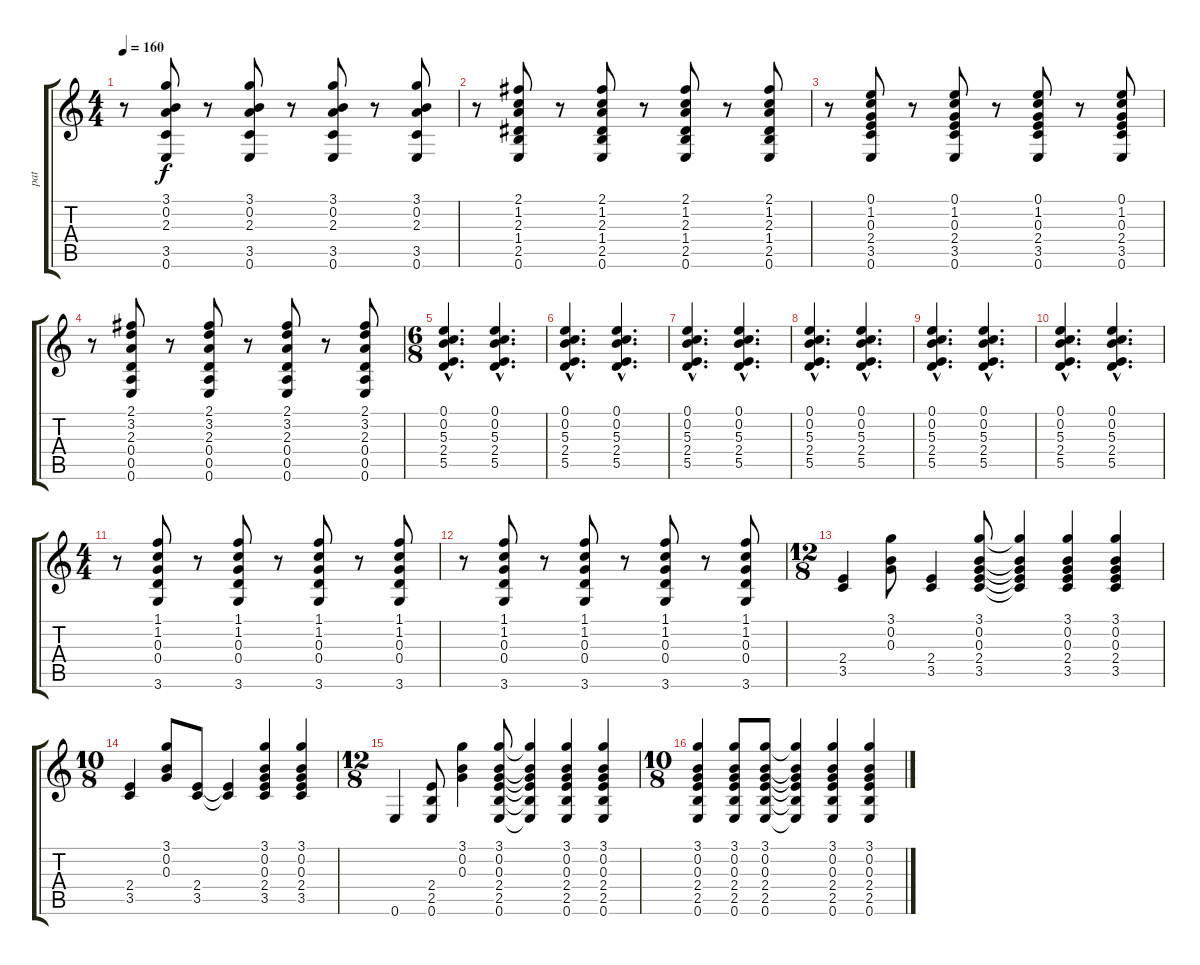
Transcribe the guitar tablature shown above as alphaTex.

\track ("pat" "pat") {instrument acousticguitarsteel}
\staff {score tabs}
\tuning (E4 B3 G3 D3 A2 E2) {hide}
\ts (4 4)
\tempo 160
\clef g2
\ks c
r.8{dy f} (3.1 0.2 2.3 3.5 0.6).8 r.8 (3.1 0.2 2.3 3.5 0.6).8 r.8 (3.1 0.2 2.3 3.5 0.6).8 r.8 (3.1 0.2 2.3 3.5 0.6).8 |
r.8 (2.1 1.2 2.3 1.4 2.5 0.6).8 r.8 (2.1 1.2 2.3 1.4 2.5 0.6).8 r.8 (2.1 1.2 2.3 1.4 2.5 0.6).8 r.8 (2.1 1.2 2.3 1.4 2.5 0.6).8 |
r.8 (0.1 1.2 0.3 2.4 3.5 0.6).8 r.8 (0.1 1.2 0.3 2.4 3.5 0.6).8 r.8 (0.1 1.2 0.3 2.4 3.5 0.6).8 r.8 (0.1 1.2 0.3 2.4 3.5 0.6).8 |
r.8 (2.1 3.2 2.3 0.4 0.5 0.6).8 r.8 (2.1 3.2 2.3 0.4 0.5 0.6).8 r.8 (2.1 3.2 2.3 0.4 0.5 0.6).8 r.8 (2.1 3.2 2.3 0.4 0.5 0.6).8 |
\ts (6 8)
(0.1{hac} 0.2{hac} 5.3{hac} 2.4{hac} 5.5{hac}).4{d} (0.1{hac} 0.2{hac} 5.3{hac} 2.4{hac} 5.5{hac}).4{d} |
(0.1{hac} 0.2{hac} 5.3{hac} 2.4{hac} 5.5{hac}).4{d} (0.1{hac} 0.2{hac} 5.3{hac} 2.4{hac} 5.5{hac}).4{d} |
(0.1{hac} 0.2{hac} 5.3{hac} 2.4{hac} 5.5{hac}).4{d} (0.1{hac} 0.2{hac} 5.3{hac} 2.4{hac} 5.5{hac}).4{d} |
(0.1{hac} 0.2{hac} 5.3{hac} 2.4{hac} 5.5{hac}).4{d} (0.1{hac} 0.2{hac} 5.3{hac} 2.4{hac} 5.5{hac}).4{d} |
(0.1{hac} 0.2{hac} 5.3{hac} 2.4{hac} 5.5{hac}).4{d} (0.1{hac} 0.2{hac} 5.3{hac} 2.4{hac} 5.5{hac}).4{d} |
(0.1{hac} 0.2{hac} 5.3{hac} 2.4{hac} 5.5{hac}).4{d} (0.1{hac} 0.2{hac} 5.3{hac} 2.4{hac} 5.5{hac}).4{d} |
\ts (4 4)
r.8 (1.1 1.2 0.3 0.4 3.6).8 r.8 (1.1 1.2 0.3 0.4 3.6).8 r.8 (1.1 1.2 0.3 0.4 3.6).8 r.8 (1.1 1.2 0.3 0.4 3.6).8 |
r.8 (1.1 1.2 0.3 0.4 3.6).8 r.8 (1.1 1.2 0.3 0.4 3.6).8 r.8 (1.1 1.2 0.3 0.4 3.6).8 r.8 (1.1 1.2 0.3 0.4 3.6).8 |
\ts (12 8)
(2.4 3.5).4 (3.1 0.2 0.3).8 (2.4 3.5).4 (3.1 0.2 0.3 2.4 3.5).8 (3.1{t} 0.2{t} 0.3{t} 2.4{t} 3.5{t}).4 (3.1 0.2 0.3 2.4 3.5).4 (3.1 0.2 0.3 2.4 3.5).4 |
\ts (10 8)
(2.4 3.5).4 (3.1 0.2 0.3).8 (2.4 3.5).8 (2.4{t} 3.5{t}).4 (3.1 0.2 0.3 2.4 3.5).4 (3.1 0.2 0.3 2.4 3.5).4 |
\ts (12 8)
0.6.4 (2.4 2.5 0.6).8 (3.1 0.2 0.3).4 (3.1 0.2 0.3 2.4 2.5 0.6).8 (3.1{t} 0.2{t} 0.3{t} 2.4{t} 2.5{t} 0.6{t}).4 (3.1 0.2 0.3 2.4 2.5 0.6).4 (3.1 0.2 0.3 2.4 2.5 0.6).4 |
\ts (10 8)
(3.1 0.2 0.3 2.4 2.5 0.6).4 (3.1 0.2 0.3 2.4 2.5 0.6).8 (3.1 0.2 0.3 2.4 2.5 0.6).8 (3.1{t} 0.2{t} 0.3{t} 2.4{t} 2.5{t} 0.6{t}).4 (3.1 0.2 0.3 2.4 2.5 0.6).4 (3.1 0.2 0.3 2.4 2.5 0.6).4
